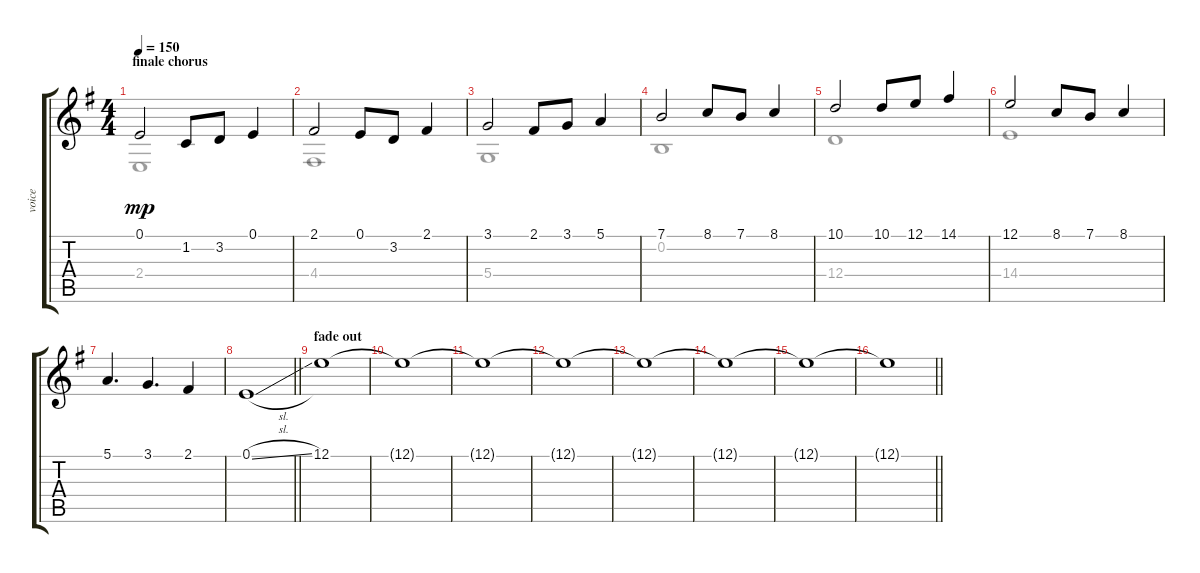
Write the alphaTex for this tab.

\track ("voice" "voice") {instrument lead2sawtooth}
\staff {score tabs}
\tuning (E4 B3 G3 D3 A2 E2) {hide}
\voice
\ts (4 4)
\section ("" "finale chorus")
\tempo 150
\clef g2
\ks eminor
0.1.2{dy mp} 1.2.8 3.2.8 0.1.4 |
2.1.2 0.1.8 3.2.8 2.1.4 |
3.1.2 2.1.8 3.1.8 5.1.4 |
7.1.2 8.1.8 7.1.8 8.1.4 |
10.1.2 10.1.8 12.1.8 14.1.4 |
12.1.2 8.1.8 7.1.8 8.1.4 |
5.1.4{d} 3.1.4{d} 2.1.4 |
\barLineRight lightlight
0.1{sl}.1 |
\section ("" "fade out")
12.1.1 |
12.1{t}.1 |
12.1{t}.1 |
12.1{t}.1 |
12.1{t}.1 |
12.1{t}.1 |
12.1{t}.1 |
\barLineRight lightlight
12.1{t}.1
\voice
\clef g2
\ottava regular
\simile none
\ks eminor
2.4.1{dy mp} |
4.4.1 |
5.4.1 |
0.2.1 |
12.4.1 |
14.4.1 |
|
\barLineRight lightlight
|
|
|
|
|
|
|
|
\barLineRight lightlight
